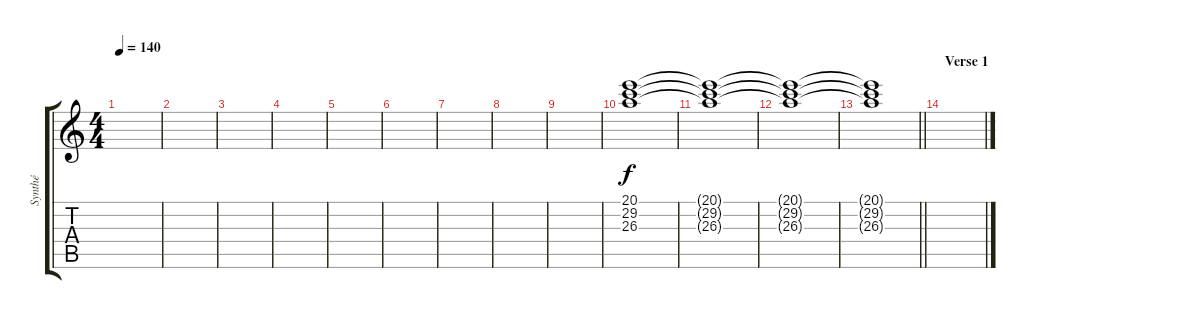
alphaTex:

\track ("Synthé" "Synthé") {instrument stringensemble1}
\staff {score tabs}
\tuning (E4 B3 G3 D3 A2 E2) {hide}
\ts (4 4)
\tempo 140
\clef g2
\ks c
|
|
|
|
|
|
|
|
|
(20.1 29.2 26.3).1{volume 6} |
(20.1{t} 29.2{t} 26.3{t}).1 |
(20.1{t} 29.2{t} 26.3{t}).1 |
\barLineRight lightlight
(20.1{t} 29.2{t} 26.3{t}).1 |
\section ("" "Verse 1")
